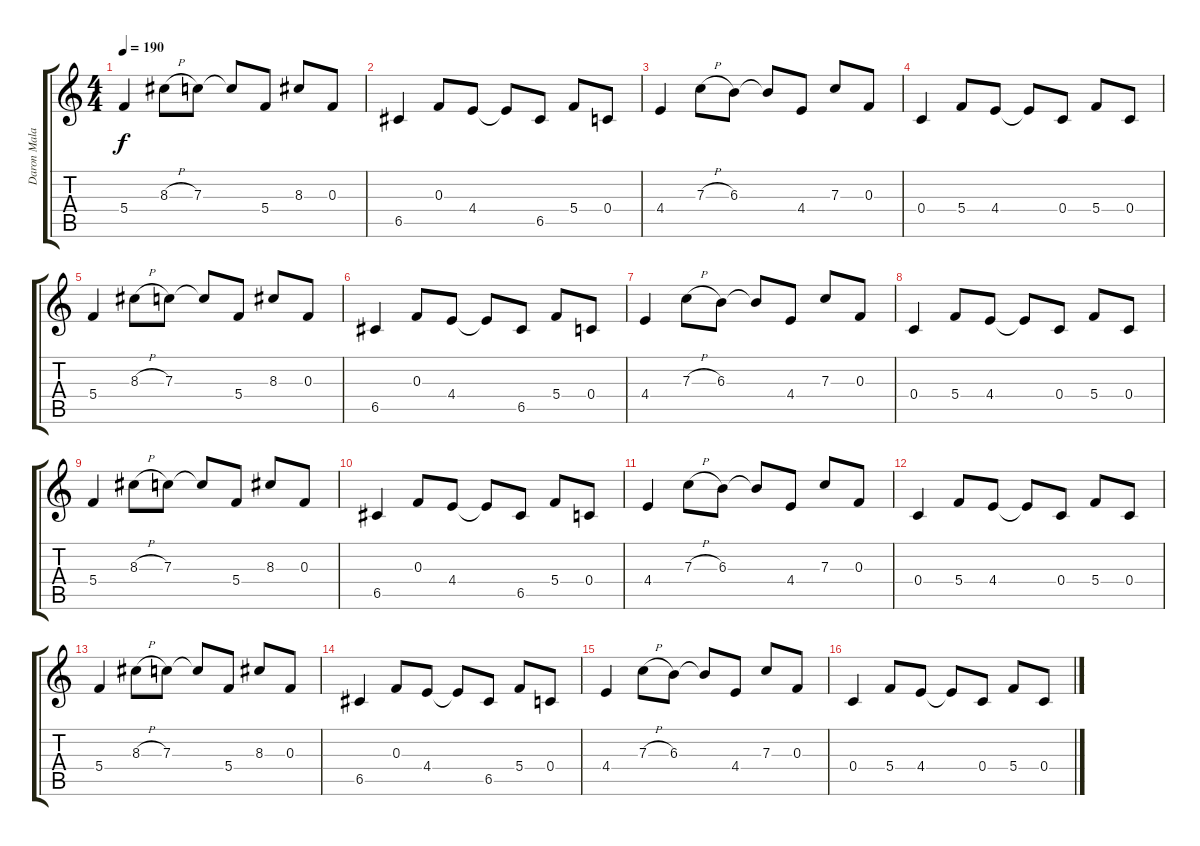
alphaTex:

\track ("Daron Malakian (acous.)" "Daron Mala") {instrument acousticguitarsteel}
\staff {score tabs}
\tuning (D4 A3 F3 C3 G2 C2) {hide}
\ts (4 4)
\tempo 190
\clef g2
\ks c
5.4.4{dy f} 8.3{h}.8 7.3.8 7.3{t}.8 5.4.8 8.3.8 0.3.8 |
6.5.4 0.3.8 4.4.8 4.4{t}.8 6.5.8 5.4.8 0.4.8 |
4.4.4 7.3{h}.8 6.3.8 6.3{t}.8 4.4.8 7.3.8 0.3.8 |
0.4.4 5.4.8 4.4.8 4.4{t}.8 0.4.8 5.4.8 0.4.8 |
5.4.4 8.3{h}.8 7.3.8 7.3{t}.8 5.4.8 8.3.8 0.3.8 |
6.5.4 0.3.8 4.4.8 4.4{t}.8 6.5.8 5.4.8 0.4.8 |
4.4.4 7.3{h}.8 6.3.8 6.3{t}.8 4.4.8 7.3.8 0.3.8 |
0.4.4 5.4.8 4.4.8 4.4{t}.8 0.4.8 5.4.8 0.4.8 |
5.4.4 8.3{h}.8 7.3.8 7.3{t}.8 5.4.8 8.3.8 0.3.8 |
6.5.4 0.3.8 4.4.8 4.4{t}.8 6.5.8 5.4.8 0.4.8 |
4.4.4 7.3{h}.8 6.3.8 6.3{t}.8 4.4.8 7.3.8 0.3.8 |
0.4.4 5.4.8 4.4.8 4.4{t}.8 0.4.8 5.4.8 0.4.8 |
5.4.4 8.3{h}.8 7.3.8 7.3{t}.8 5.4.8 8.3.8 0.3.8 |
6.5.4 0.3.8 4.4.8 4.4{t}.8 6.5.8 5.4.8 0.4.8 |
4.4.4 7.3{h}.8 6.3.8 6.3{t}.8 4.4.8 7.3.8 0.3.8 |
0.4.4 5.4.8 4.4.8 4.4{t}.8 0.4.8 5.4.8 0.4.8
